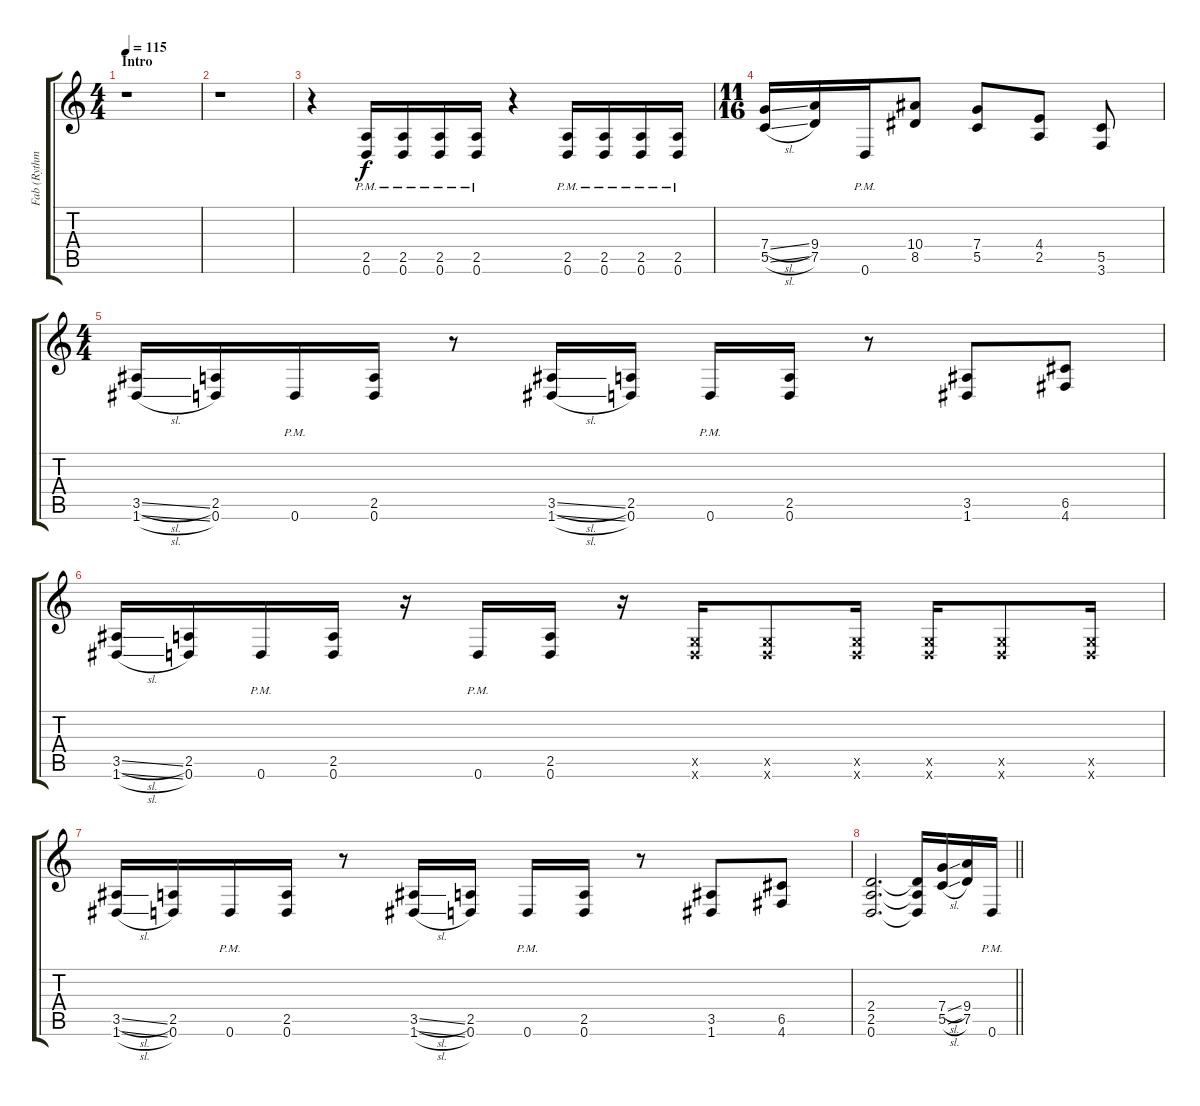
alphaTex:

\track ("Fab (Rythm Guitar II)" "Fab (Rythm") {instrument overdrivenguitar}
\staff {score tabs}
\tuning (D4 A3 F3 C3 G2 D2) {hide}
\ts (4 4)
\section ("" "Intro")
\tempo 115
\clef g2
\ks c
r.1{dy mp} |
r.1 |
r.4 (2.5{pm} 0.6{pm}).16{dy f volume 13 balance 14 instrument overdrivenguitar} (2.5{pm} 0.6{pm}).16 (2.5{pm} 0.6{pm}).16 (2.5{pm} 0.6{pm}).16 r.4 (2.5{pm} 0.6{pm}).16 (2.5{pm} 0.6{pm}).16 (2.5{pm} 0.6{pm}).16 (2.5{pm} 0.6{pm}).16 |
\ts (11 16)
(7.4{sl} 5.5{sl}).16{volume 13 balance 16 instrument overdrivenguitar} (9.4 7.5).16 0.6{pm}.16 (10.4 8.5).8 (7.4 5.5).8 (4.4 2.5).8 (5.5 3.6).8 |
\ts (4 4)
(3.5{sl} 1.6{sl}).16 (2.5 0.6).16 0.6{pm}.16 (2.5 0.6).16 r.8 (3.5{sl} 1.6{sl}).16 (2.5 0.6).16 0.6{pm}.16 (2.5 0.6).16 r.8 (3.5 1.6).8 (6.5 4.6).8 |
(3.5{sl} 1.6{sl}).16 (2.5 0.6).16 0.6{pm}.16 (2.5 0.6).16 r.16 0.6{pm}.16 (2.5 0.6).16 r.16 (0.5{x} 0.6{x}).16 (0.5{x} 0.6{x}).8 (0.5{x} 0.6{x}).16 (0.5{x} 0.6{x}).16 (0.5{x} 0.6{x}).8 (0.5{x} 0.6{x}).16 |
(3.5{sl} 1.6{sl}).16 (2.5 0.6).16 0.6{pm}.16 (2.5 0.6).16 r.8 (3.5{sl} 1.6{sl}).16 (2.5 0.6).16 0.6{pm}.16 (2.5 0.6).16 r.8 (3.5 1.6).8 (6.5 4.6).8 |
\barLineRight lightlight
(2.4 2.5 0.6).2{d} (2.4{t} 2.5{t} 0.6{t}).16 (7.4{sl} 5.5{sl}).16 (9.4 7.5).16 0.6{pm}.16
